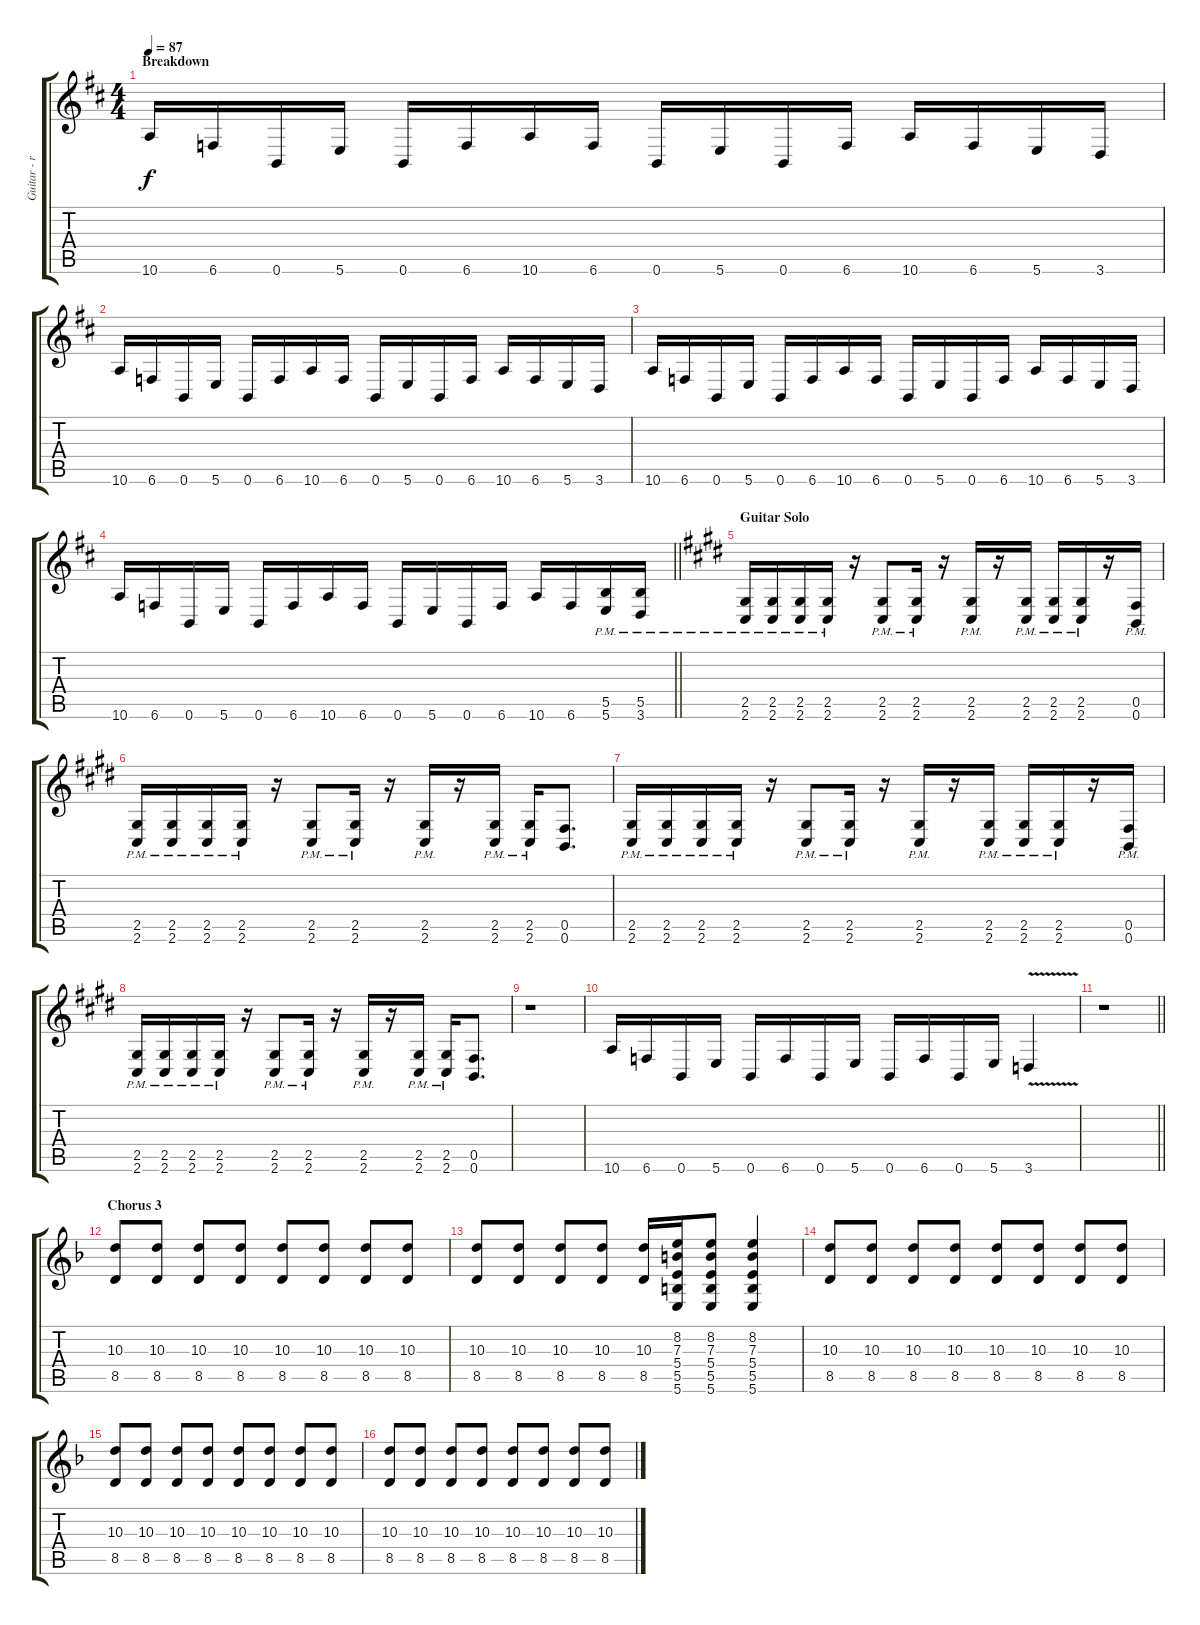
\track ("Guitar - right" "Guitar - r") {instrument distortionguitar}
\staff {score tabs}
\tuning (Db4 Ab3 E3 B2 Gb2 B1) {hide}
\ts (4 4)
\section ("" "Breakdown")
\tempo 87
\clef g2
\ks bminor
10.6.16{dy f} 6.6.16 0.6.16 5.6.16 0.6.16 6.6.16 10.6.16 6.6.16 0.6.16 5.6.16 0.6.16 6.6.16 10.6.16 6.6.16 5.6.16 3.6.16 |
10.6.16 6.6.16 0.6.16 5.6.16 0.6.16 6.6.16 10.6.16 6.6.16 0.6.16 5.6.16 0.6.16 6.6.16 10.6.16 6.6.16 5.6.16 3.6.16 |
10.6.16 6.6.16 0.6.16 5.6.16 0.6.16 6.6.16 10.6.16 6.6.16 0.6.16 5.6.16 0.6.16 6.6.16 10.6.16 6.6.16 5.6.16 3.6.16 |
\barLineRight lightlight
10.6.16 6.6.16 0.6.16 5.6.16 0.6.16 6.6.16 10.6.16 6.6.16 0.6.16 5.6.16 0.6.16 6.6.16 10.6.16 6.6.16 (5.5{pm} 5.6{pm}).16 (5.5{pm} 3.6{pm}).16 |
\section ("" "Guitar Solo")
\ks c#minor
(2.5{pm} 2.6{pm}).16 (2.5{pm} 2.6{pm}).16 (2.5{pm} 2.6{pm}).16 (2.5{pm} 2.6{pm}).16 r.16 (2.5{pm} 2.6{pm}).8 (2.5{pm} 2.6{pm}).16 r.16 (2.5{pm} 2.6{pm}).16 r.16 (2.5{pm} 2.6{pm}).16 (2.5{pm} 2.6{pm}).16 (2.5{pm} 2.6{pm}).16 r.16 (0.5{pm} 0.6{pm}).16 |
(2.5{pm} 2.6{pm}).16 (2.5{pm} 2.6{pm}).16 (2.5{pm} 2.6{pm}).16 (2.5{pm} 2.6{pm}).16 r.16 (2.5{pm} 2.6{pm}).8 (2.5{pm} 2.6{pm}).16 r.16 (2.5{pm} 2.6{pm}).16 r.16 (2.5{pm} 2.6{pm}).16 (2.5{pm} 2.6{pm}).16 (0.5 0.6).8{d} |
(2.5{pm} 2.6{pm}).16 (2.5{pm} 2.6{pm}).16 (2.5{pm} 2.6{pm}).16 (2.5{pm} 2.6{pm}).16 r.16 (2.5{pm} 2.6{pm}).8 (2.5{pm} 2.6{pm}).16 r.16 (2.5{pm} 2.6{pm}).16 r.16 (2.5{pm} 2.6{pm}).16 (2.5{pm} 2.6{pm}).16 (2.5{pm} 2.6{pm}).16 r.16 (0.5{pm} 0.6{pm}).16 |
(2.5{pm} 2.6{pm}).16 (2.5{pm} 2.6{pm}).16 (2.5{pm} 2.6{pm}).16 (2.5{pm} 2.6{pm}).16 r.16 (2.5{pm} 2.6{pm}).8 (2.5{pm} 2.6{pm}).16 r.16 (2.5{pm} 2.6{pm}).16 r.16 (2.5{pm} 2.6{pm}).16 (2.5{pm} 2.6{pm}).16 (0.5 0.6).8{d} |
r.1 |
10.6.16 6.6.16 0.6.16 5.6.16 0.6.16 6.6.16 0.6.16 5.6.16 0.6.16 6.6.16 0.6.16 5.6.16 3.6{v}.4 |
\barLineRight lightlight
r.1 |
\section ("" "Chorus 3")
\ks dminor
(10.3 8.5).8 (10.3 8.5).8 (10.3 8.5).8 (10.3 8.5).8 (10.3 8.5).8 (10.3 8.5).8 (10.3 8.5).8 (10.3 8.5).8 |
(10.3 8.5).8 (10.3 8.5).8 (10.3 8.5).8 (10.3 8.5).8 (10.3 8.5).16 (8.2 7.3 5.4 5.5 5.6).16 (8.2 7.3 5.4 5.5 5.6).8 (8.2 7.3 5.4 5.5 5.6).4 |
(10.3 8.5).8 (10.3 8.5).8 (10.3 8.5).8 (10.3 8.5).8 (10.3 8.5).8 (10.3 8.5).8 (10.3 8.5).8 (10.3 8.5).8 |
(10.3 8.5).8 (10.3 8.5).8 (10.3 8.5).8 (10.3 8.5).8 (10.3 8.5).8 (10.3 8.5).8 (10.3 8.5).8 (10.3 8.5).8 |
(10.3 8.5).8 (10.3 8.5).8 (10.3 8.5).8 (10.3 8.5).8 (10.3 8.5).8 (10.3 8.5).8 (10.3 8.5).8 (10.3 8.5).8
